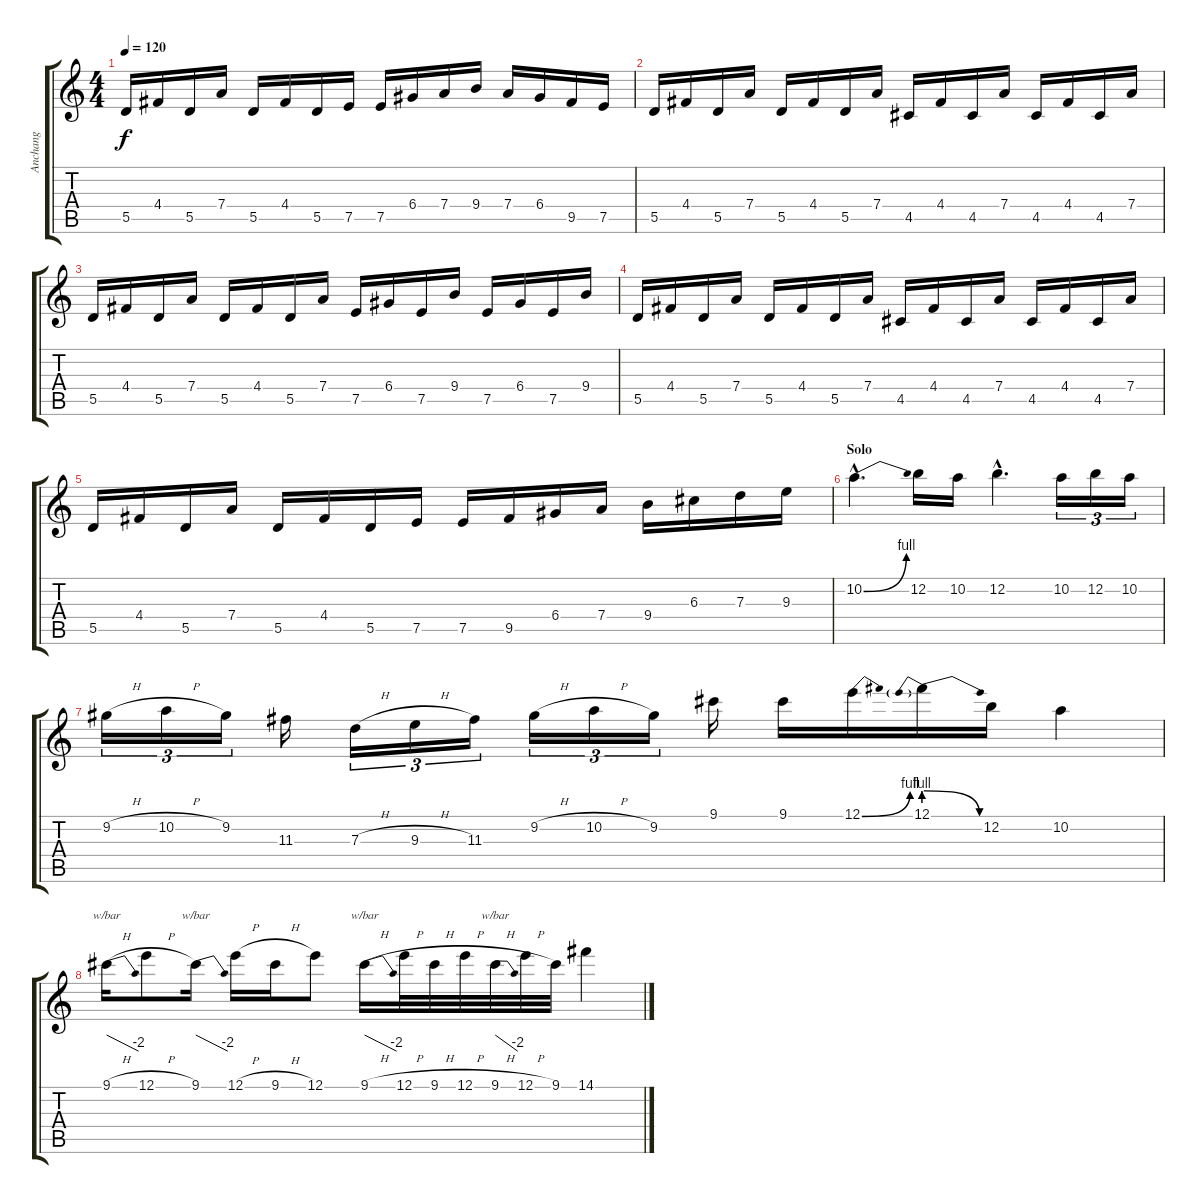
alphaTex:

\track ("Anchang" "Anchang") {instrument overdrivenguitar}
\staff {score tabs}
\tuning (E4 B3 G3 D3 A2 E2) {hide}
\ts (4 4)
\tempo 120
\clef g2
\ks c
5.5.16{dy f} 4.4.16 5.5.16 7.4.16 5.5.16 4.4.16 5.5.16 7.5.16 7.5.16 6.4.16 7.4.16 9.4.16 7.4.16 6.4.16 9.5.16 7.5.16 |
5.5.16 4.4.16 5.5.16 7.4.16 5.5.16 4.4.16 5.5.16 7.4.16 4.5.16 4.4.16 4.5.16 7.4.16 4.5.16 4.4.16 4.5.16 7.4.16 |
5.5.16 4.4.16 5.5.16 7.4.16 5.5.16 4.4.16 5.5.16 7.4.16 7.5.16 6.4.16 7.5.16 9.4.16 7.5.16 6.4.16 7.5.16 9.4.16 |
5.5.16 4.4.16 5.5.16 7.4.16 5.5.16 4.4.16 5.5.16 7.4.16 4.5.16 4.4.16 4.5.16 7.4.16 4.5.16 4.4.16 4.5.16 7.4.16 |
5.5.16 4.4.16 5.5.16 7.4.16 5.5.16 4.4.16 5.5.16 7.5.16 7.5.16 9.5.16 6.4.16 7.4.16 9.4.16 6.3.16 7.3.16 9.3.16 |
\section ("" "Solo")
10.2{be (bend 0 0 60 4) hac}.4{d} 12.2.16 10.2.16 12.2{hac}.4{d} 10.2.16{tu (3 2)} 12.2.16{tu (3 2)} 10.2.16{tu (3 2)} |
9.2{h}.16{tu (3 2)} 10.2{h}.16{tu (3 2)} 9.2.16{tu (3 2)} 11.3.16 7.3{h}.16{tu (3 2)} 9.3{h}.16{tu (3 2)} 11.3.16{tu (3 2)} 9.2{h}.16{tu (3 2)} 10.2{h}.16{tu (3 2)} 9.2.16{tu (3 2)} 9.1.16 9.1.16 12.1{be (bend 0 0 60 4)}.16 12.1{be (prebendrelease 0 4 60 0)}.16 12.2.16 10.2.4 |
9.1{h}.16{tbe (dive default 0 0 60 -8)} 12.1{h}.8 9.1.16{tbe (dive default 0 0 60 -8)} 12.1{h}.16 9.1{h}.16 12.1.8 9.1{h}.16{tbe (dive default 0 0 60 -8)} 12.1{h}.32 9.1{h}.32 12.1{h}.32 9.1{h}.32{tbe (dive default 0 0 60 -8)} 12.1{h}.32 9.1.32 14.1.4
